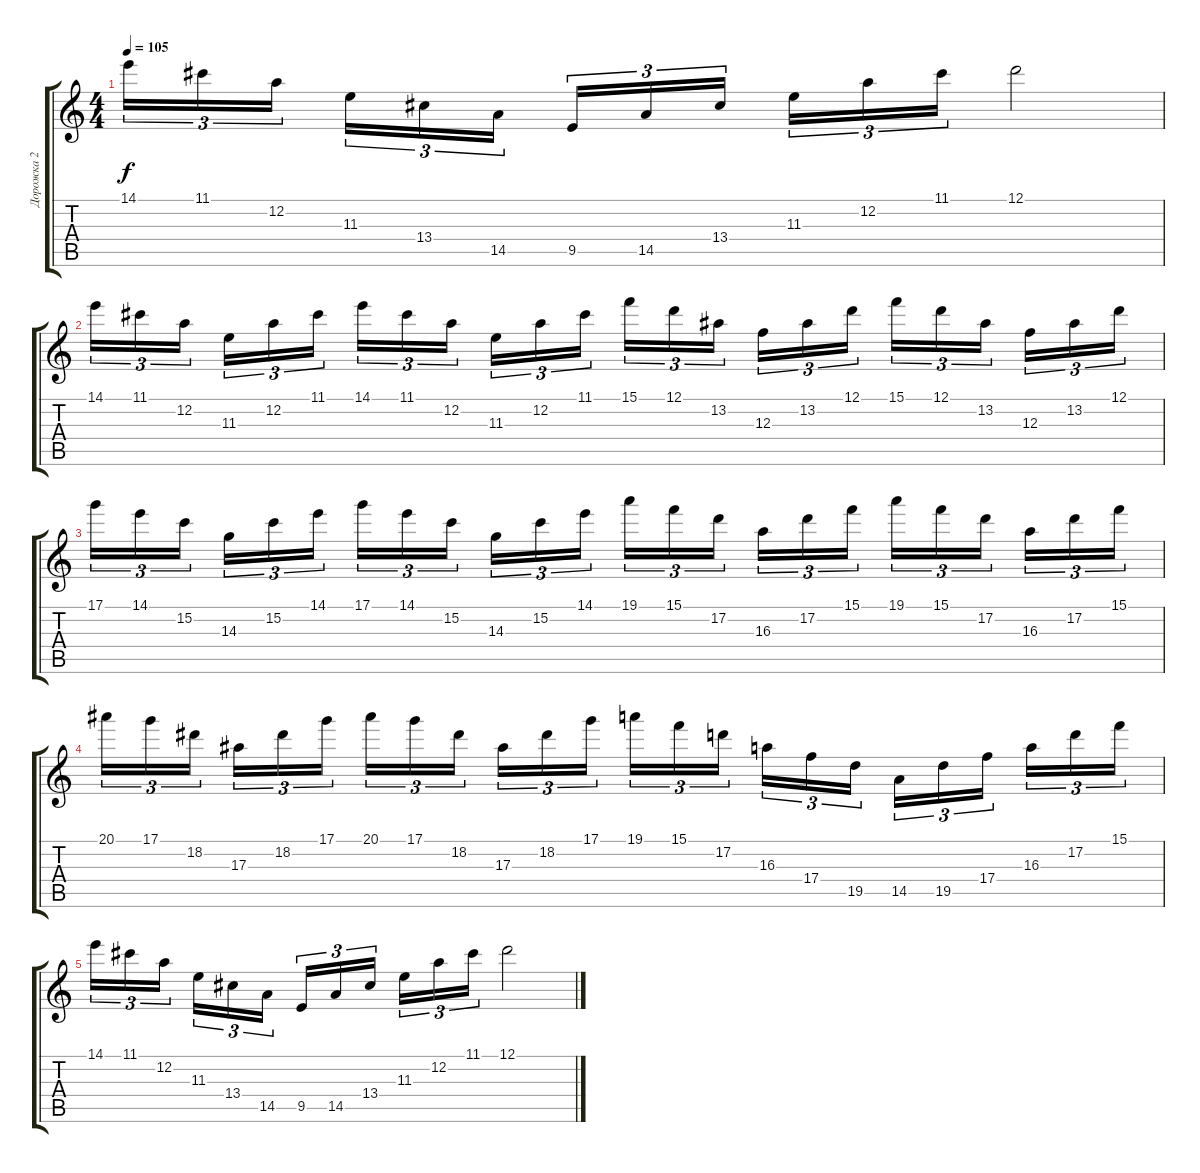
\track ("Дорожка 2" "Дорожка 2") {instrument distortionguitar}
\staff {score tabs}
\tuning (D4 A3 F3 C3 G2 D2) {hide}
\ts (4 4)
\tempo 105
\clef g2
\ks c
14.1.16{tu (3 2) dy f} 11.1.16{tu (3 2)} 12.2.16{tu (3 2) beam splitsecondary} 11.3.16{tu (3 2)} 13.4.16{tu (3 2)} 14.5.16{tu (3 2)} 9.5.16{tu (3 2)} 14.5.16{tu (3 2)} 13.4.16{tu (3 2) beam splitsecondary} 11.3.16{tu (3 2)} 12.2.16{tu (3 2)} 11.1.16{tu (3 2)} 12.1.2 |
14.1.16{tu (3 2)} 11.1.16{tu (3 2)} 12.2.16{tu (3 2) beam splitsecondary} 11.3.16{tu (3 2)} 12.2.16{tu (3 2)} 11.1.16{tu (3 2)} 14.1.16{tu (3 2)} 11.1.16{tu (3 2)} 12.2.16{tu (3 2) beam splitsecondary} 11.3.16{tu (3 2)} 12.2.16{tu (3 2)} 11.1.16{tu (3 2)} 15.1.16{tu (3 2)} 12.1.16{tu (3 2)} 13.2.16{tu (3 2) beam splitsecondary} 12.3.16{tu (3 2)} 13.2.16{tu (3 2)} 12.1.16{tu (3 2)} 15.1.16{tu (3 2)} 12.1.16{tu (3 2)} 13.2.16{tu (3 2) beam splitsecondary} 12.3.16{tu (3 2)} 13.2.16{tu (3 2)} 12.1.16{tu (3 2)} |
17.1.16{tu (3 2)} 14.1.16{tu (3 2)} 15.2.16{tu (3 2) beam splitsecondary} 14.3.16{tu (3 2)} 15.2.16{tu (3 2)} 14.1.16{tu (3 2)} 17.1.16{tu (3 2)} 14.1.16{tu (3 2)} 15.2.16{tu (3 2) beam splitsecondary} 14.3.16{tu (3 2)} 15.2.16{tu (3 2)} 14.1.16{tu (3 2)} 19.1.16{tu (3 2)} 15.1.16{tu (3 2)} 17.2.16{tu (3 2) beam splitsecondary} 16.3.16{tu (3 2)} 17.2.16{tu (3 2)} 15.1.16{tu (3 2)} 19.1.16{tu (3 2)} 15.1.16{tu (3 2)} 17.2.16{tu (3 2) beam splitsecondary} 16.3.16{tu (3 2)} 17.2.16{tu (3 2)} 15.1.16{tu (3 2)} |
20.1.16{tu (3 2)} 17.1.16{tu (3 2)} 18.2.16{tu (3 2) beam splitsecondary} 17.3.16{tu (3 2)} 18.2.16{tu (3 2)} 17.1.16{tu (3 2)} 20.1.16{tu (3 2)} 17.1.16{tu (3 2)} 18.2.16{tu (3 2) beam splitsecondary} 17.3.16{tu (3 2)} 18.2.16{tu (3 2)} 17.1.16{tu (3 2)} 19.1.16{tu (3 2)} 15.1.16{tu (3 2)} 17.2.16{tu (3 2) beam splitsecondary} 16.3.16{tu (3 2)} 17.4.16{tu (3 2)} 19.5.16{tu (3 2)} 14.5.16{tu (3 2)} 19.5.16{tu (3 2)} 17.4.16{tu (3 2) beam splitsecondary} 16.3.16{tu (3 2)} 17.2.16{tu (3 2)} 15.1.16{tu (3 2)} |
14.1.16{tu (3 2)} 11.1.16{tu (3 2)} 12.2.16{tu (3 2) beam splitsecondary} 11.3.16{tu (3 2)} 13.4.16{tu (3 2)} 14.5.16{tu (3 2)} 9.5.16{tu (3 2)} 14.5.16{tu (3 2)} 13.4.16{tu (3 2) beam splitsecondary} 11.3.16{tu (3 2)} 12.2.16{tu (3 2)} 11.1.16{tu (3 2)} 12.1.2
